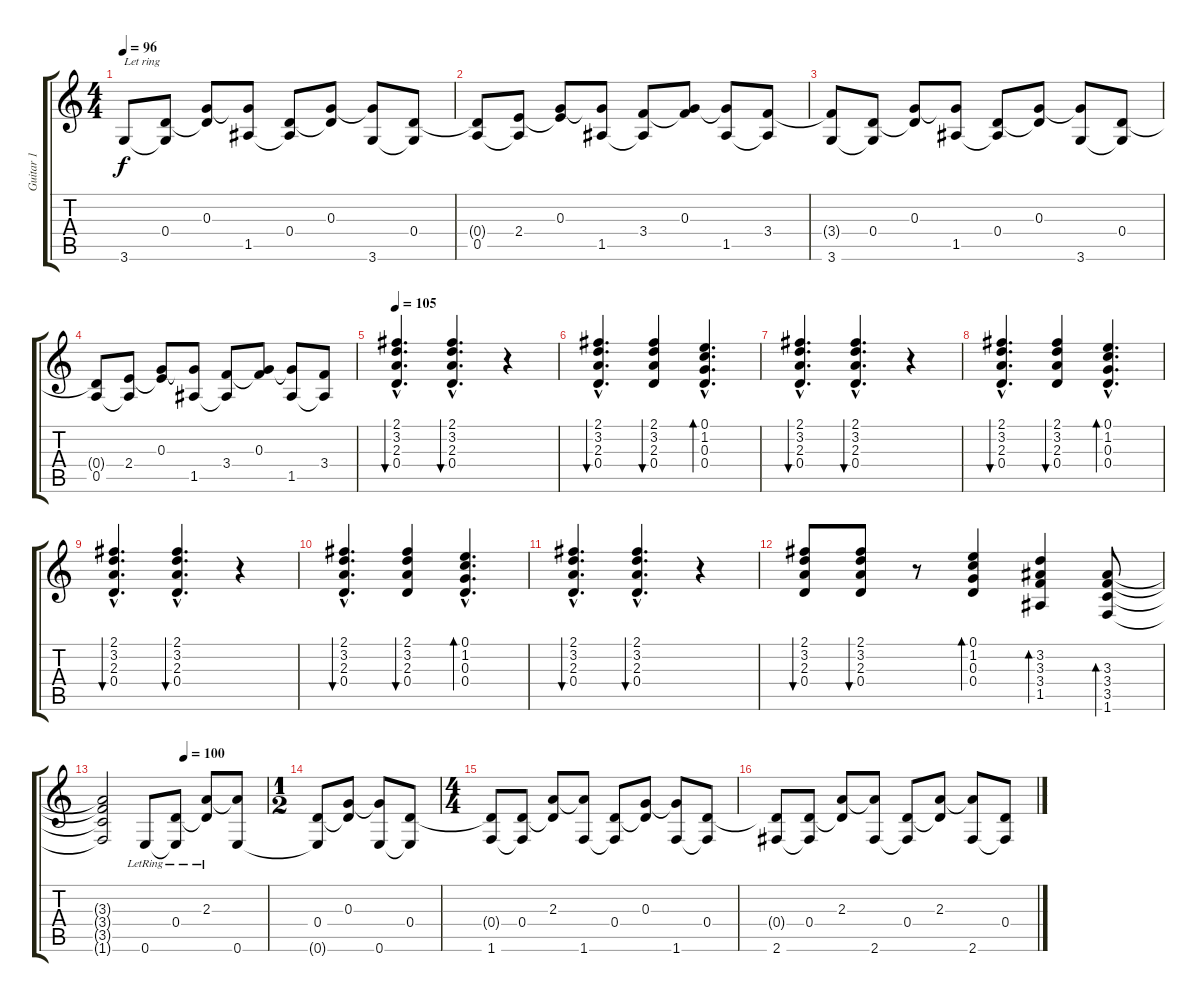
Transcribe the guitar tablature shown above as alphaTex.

\track ("Guitar 1" "Guitar 1") {instrument electricguitarclean}
\staff {score tabs}
\tuning (E4 B3 G3 D3 A2 E2) {hide}
\ts (4 4)
\tempo 96
\clef g2
\ks c
3.6.8{txt "Let ring" dy f} (0.4 3.6{t}).8 (0.3 0.4{t}).8 (0.3{t} 1.5).8 (0.4 1.5{t}).8 (0.3 0.4{t}).8 (0.3{t} 3.6).8 (0.4 3.6{t}).8 |
(0.4{t} 0.5).8 (2.4 0.5{t}).8 (0.3 2.4{t}).8 (0.3{t} 1.5).8 (3.4 1.5{t}).8 (0.3 3.4{t}).8 (0.3{t} 1.5).8 (3.4 1.5{t}).8 |
(3.4{t} 3.6).8 (0.4 3.6{t}).8 (0.3 0.4{t}).8 (0.3{t} 1.5).8 (0.4 1.5{t}).8 (0.3 0.4{t}).8 (0.3{t} 3.6).8 (0.4 3.6{t}).8 |
(0.4{t} 0.5).8 (2.4 0.5{t}).8 (0.3 2.4{t}).8 (0.3{t} 1.5).8 (3.4 1.5{t}).8 (0.3 3.4{t}).8 (0.3{t} 1.5).8 (3.4 1.5{t}).8 |
\tempo 105
(2.1{hac} 3.2{hac} 2.3{hac} 0.4{hac}).4{d bu 30} (2.1{hac} 3.2{hac} 2.3{hac} 0.4{hac}).4{d bu 30} r.4 |
(2.1{hac} 3.2{hac} 2.3{hac} 0.4{hac}).4{d bu 30} (2.1 3.2 2.3 0.4).4{bu 30} (0.1{hac} 1.2{hac} 0.3{hac} 0.4{hac}).4{d bd 30} |
(2.1{hac} 3.2{hac} 2.3{hac} 0.4{hac}).4{d bu 30} (2.1{hac} 3.2{hac} 2.3{hac} 0.4{hac}).4{d bu 30} r.4 |
(2.1{hac} 3.2{hac} 2.3{hac} 0.4{hac}).4{d bu 30} (2.1 3.2 2.3 0.4).4{bu 30} (0.1{hac} 1.2{hac} 0.3{hac} 0.4{hac}).4{d bd 30} |
(2.1{hac} 3.2{hac} 2.3{hac} 0.4{hac}).4{d bu 30} (2.1{hac} 3.2{hac} 2.3{hac} 0.4{hac}).4{d bu 30} r.4 |
(2.1{hac} 3.2{hac} 2.3{hac} 0.4{hac}).4{d bu 30} (2.1 3.2 2.3 0.4).4{bu 30} (0.1{hac} 1.2{hac} 0.3{hac} 0.4{hac}).4{d bd 30} |
(2.1{hac} 3.2{hac} 2.3{hac} 0.4{hac}).4{d bu 30} (2.1{hac} 3.2{hac} 2.3{hac} 0.4{hac}).4{d bu 30} r.4 |
(2.1 3.2 2.3 0.4).8{bu 30} (2.1 3.2 2.3 0.4).8{bu 30} r.8 (0.1 1.2 0.3 0.4).4{bd 30} (3.2 3.3 3.4 1.5).4{bd 30} (3.3 3.4 3.5 1.6).8{bd 30} |
\tempo (100 0.5)
(3.3{t} 3.4{t} 3.5{t} 1.6{t}).2 0.6{lr}.8 (0.4{lr} 0.6{t}).8 (2.3{lr} 0.4{t}).8 (2.3{t} 0.6).8 |
\ts (1 2)
(0.4 0.6{t}).8 (0.3 0.4{t}).8 (0.3{t} 0.6).8 (0.4 0.6{t}).8 |
\ts (4 4)
(0.4{t} 1.6).8 (0.4 1.6{t}).8 (2.3 0.4{t}).8 (2.3{t} 1.6).8 (0.4 1.6{t}).8 (0.3 0.4{t}).8 (0.3{t} 1.6).8 (0.4 1.6{t}).8 |
(0.4{t} 2.6).8 (0.4 2.6{t}).8 (2.3 0.4{t}).8 (2.3{t} 2.6).8 (0.4 2.6{t}).8 (2.3 0.4{t}).8 (2.3{t} 2.6).8 (0.4 2.6{t}).8
